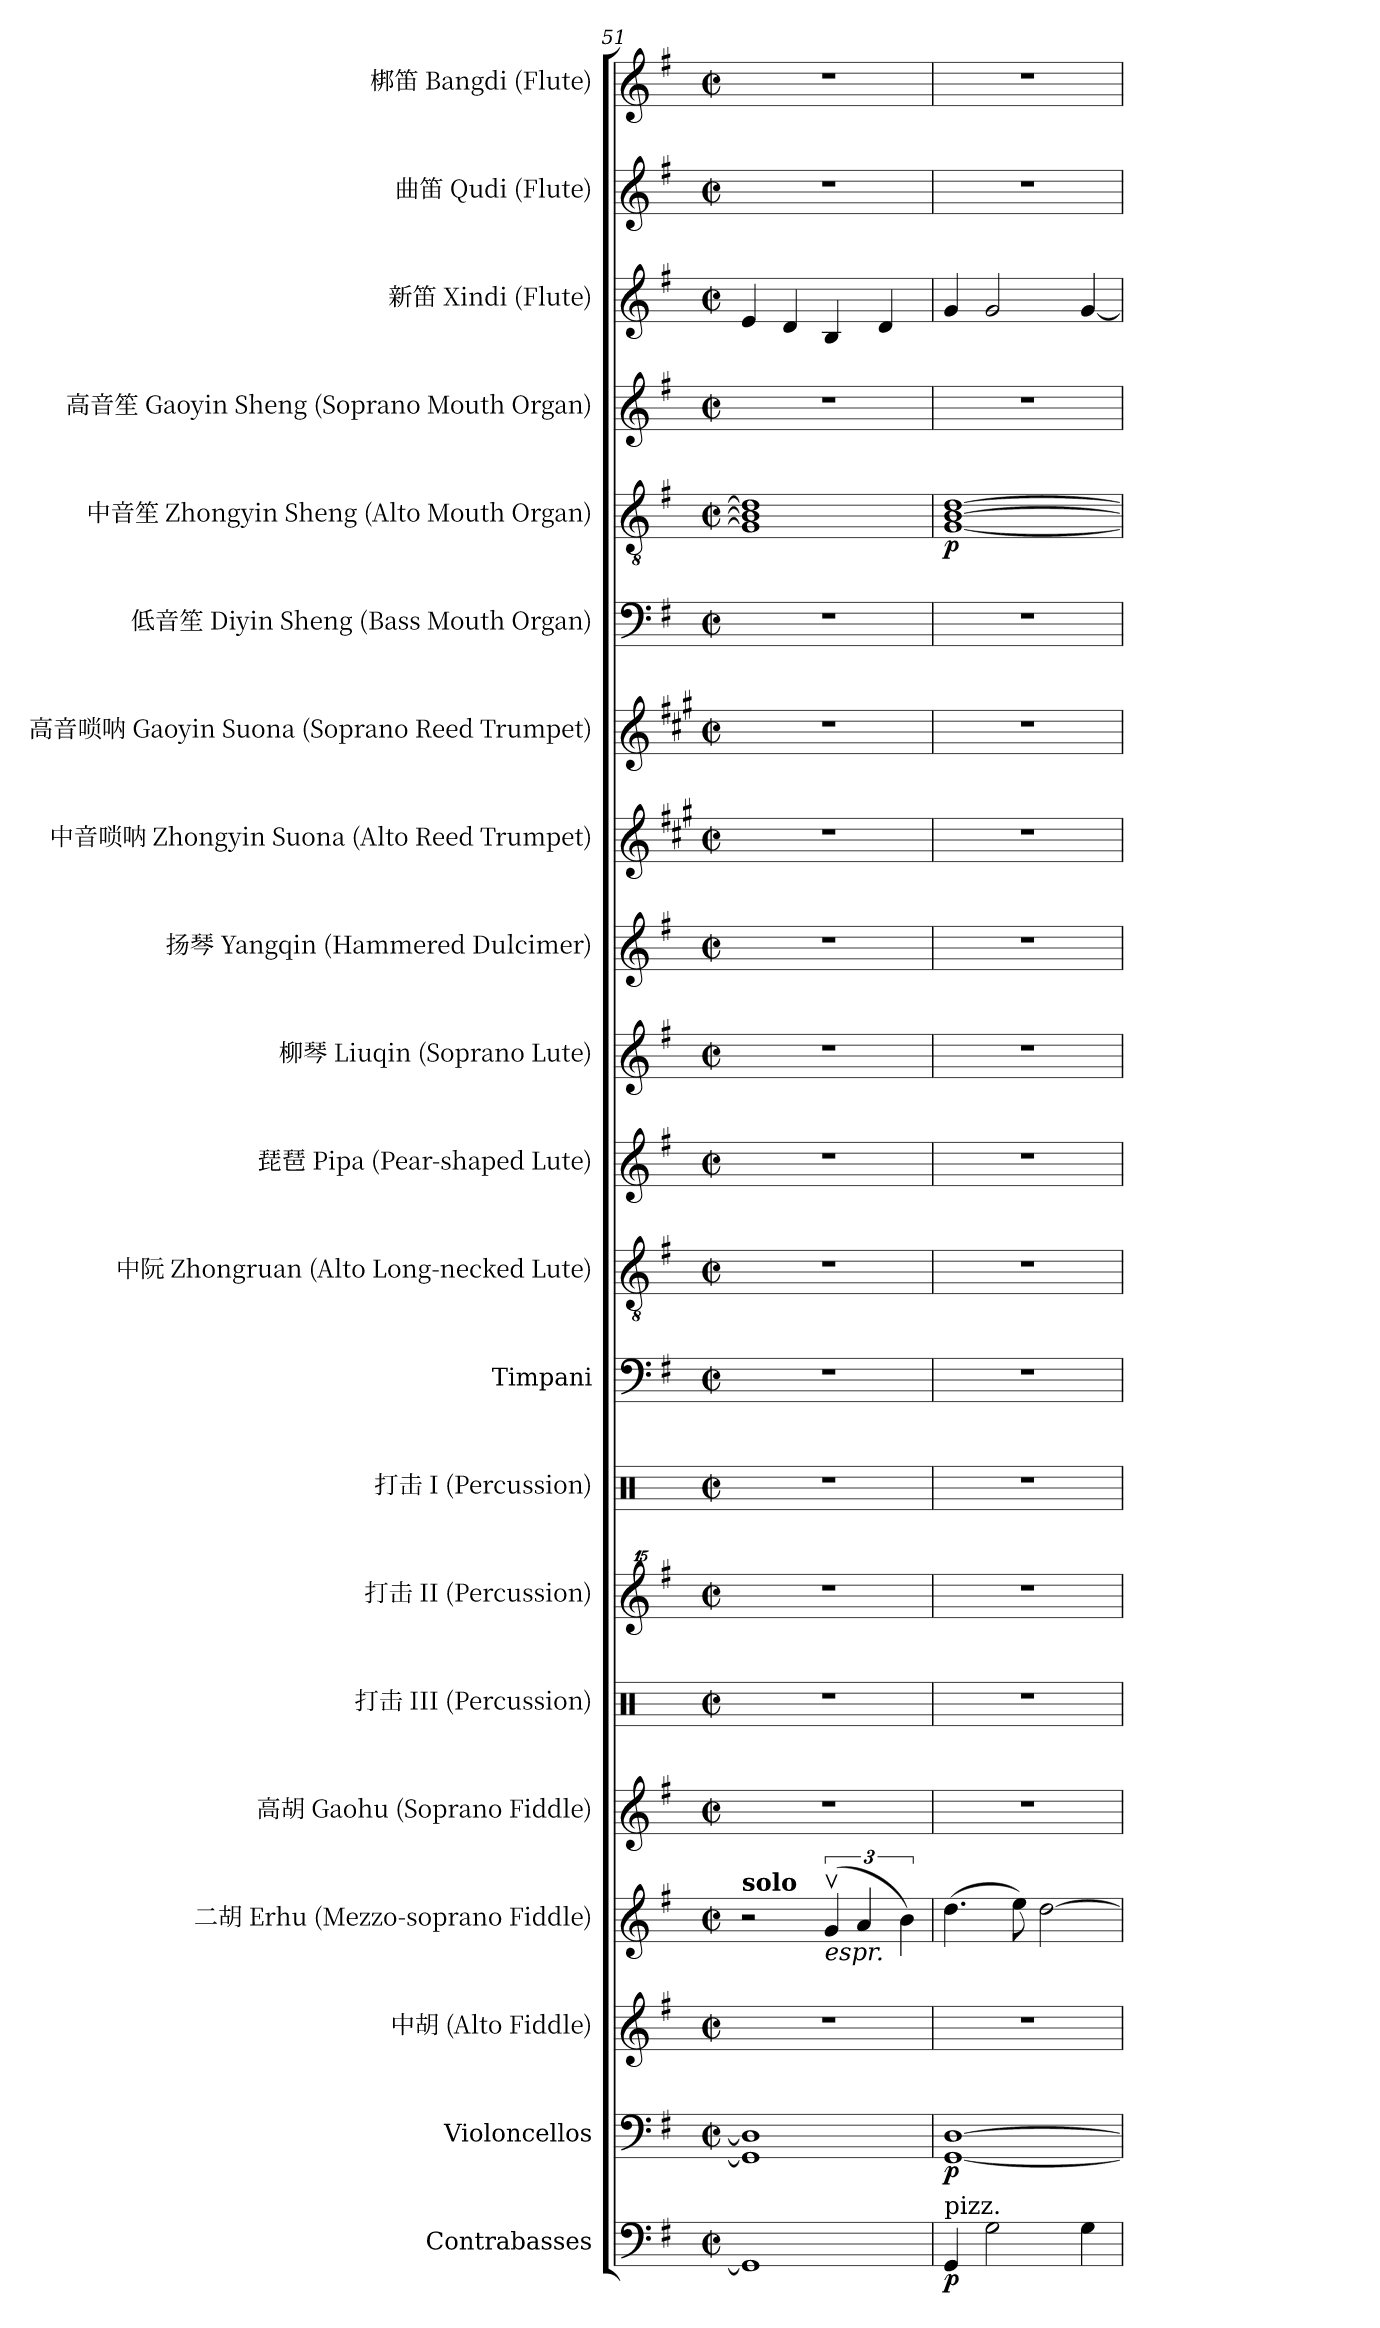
**kern	**dynam	**kern	**dynam	**kern	**kern	**dynam	**kern	**kern	**kern	**kern	**kern	**kern	**kern	**kern	**kern	**kern	**kern	**kern	**kern	**dynam	**kern	**kern	**kern	**kern
*part21	*part21	*part20	*part20	*part19	*part18	*part18	*part17	*part16	*part15	*part14	*part13	*part12	*part11	*part10	*part9	*part8	*part7	*part6	*part5	*part5	*part4	*part3	*part2	*part1
*staff21	*staff21	*staff20	*staff20	*staff19	*staff18	*staff18	*staff17	*staff16	*staff15	*staff14	*staff13	*staff12	*staff11	*staff10	*staff9	*staff8	*staff7	*staff6	*staff5	*staff5	*staff4	*staff3	*staff2	*staff1
*I"Contrabasses	*	*I"Violoncellos	*	*I"中胡 (Alto Fiddle)	*I"二胡 Erhu (Mezzo-soprano Fiddle)	*	*I"高胡 Gaohu (Soprano Fiddle)	*I"打击 III (Percussion)	*I"打击 II (Percussion)	*I"打击 I (Percussion)	*I"Timpani	*I"中阮 Zhongruan (Alto Long-necked Lute)	*I"琵琶 Pipa (Pear-shaped Lute)	*I"柳琴 Liuqin (Soprano Lute)	*I"扬琴 Yangqin  (Hammered Dulcimer)	*I"中音唢呐 Zhongyin Suona (Alto Reed Trumpet)	*I"高音唢呐 Gaoyin Suona (Soprano Reed Trumpet)	*I"低音笙 Diyin Sheng (Bass Mouth Organ)	*I"中音笙 Zhongyin Sheng (Alto Mouth Organ)	*	*I"高音笙 Gaoyin Sheng (Soprano Mouth Organ)	*I"新笛 Xindi (Flute)	*I"曲笛 Qudi (Flute)	*I"梆笛 Bangdi (Flute)
*I'Cbs.	*	*I'Vcs.	*	*	*	*	*	*I'打击 III	*I'打击 II	*I'打击 I	*I'Timp.	*	*	*	*	*	*	*	*	*	*	*	*	*
*clefF4	*	*clefF4	*	*clefG2	*clefG2	*	*clefG2	*clefX	*clefG^^2	*clefX	*clefF4	*clefGv2	*clefG2	*clefG2	*clefG2	*clefG2	*clefG2	*clefF4	*clefGv2	*	*clefG2	*clefG2	*clefG2	*clefG2
*	*	*	*	*	*	*	*	*	*	*	*	*	*ITrd7c12	*	*	*ITrd1c2	*ITrd1c2	*	*	*	*	*	*	*
*k[f#]	*	*k[f#]	*	*k[f#]	*k[f#]	*	*k[f#]	*k[]	*k[f#]	*k[]	*k[f#]	*k[f#]	*k[f#]	*k[f#]	*k[f#]	*k[f#]	*k[f#]	*k[f#]	*k[f#]	*	*k[f#]	*k[f#]	*k[f#]	*k[f#]
*M2/2	*	*M2/2	*	*M2/2	*M2/2	*	*M2/2	*M2/2	*M2/2	*M2/2	*M2/2	*M2/2	*M2/2	*M2/2	*M2/2	*M2/2	*M2/2	*M2/2	*M2/2	*	*M2/2	*M2/2	*M2/2	*M2/2
*met(c|)	*	*met(c|)	*	*met(c|)	*met(c|)	*	*met(c|)	*met(c|)	*met(c|)	*met(c|)	*met(c|)	*met(c|)	*met(c|)	*met(c|)	*met(c|)	*met(c|)	*met(c|)	*met(c|)	*met(c|)	*	*met(c|)	*met(c|)	*met(c|)	*met(c|)
=51	=51	=51	=51	=51	=51	=51	=51	=51	=51	=51	=51	=51	=51	=51	=51	=51	=51	=51	=51	=51	=51	=51	=51	=51
!	!	!	!	!	!LO:TX:a:B:t=solo	!	!	!	!	!	!	!	!	!	!	!	!	!	!	!	!	!	!	!
1GG]	.	1GG] 1D]	.	1r	2r	.	1r	1r	1r	1r	1r	1r	1r	1r	1r	1r	1r	1r	1G] 1B] 1d]	.	1r	4e/	1r	1r
.	.	.	.	.	.	.	.	.	.	.	.	.	.	.	.	.	.	.	.	.	.	4d/	.	.
!	!	!	!	!	!LO:TX:b:i:t=espr.	!	!	!	!	!	!	!	!	!	!	!	!	!	!	!	!	!	!	!
!	!	!	!	!	!	!LO:DY:b	!	!	!	!	!	!	!	!	!	!	!	!	!	!	!	!	!	!
!	!	!	!	!	!	!LO:DY:n=1:b	!	!	!	!	!	!	!	!	!	!	!	!	!	!	!	!	!	!
.	.	.	.	.	(6gv/	mp mf	.	.	.	.	.	.	.	.	.	.	.	.	.	.	.	4B/	.	.
.	.	.	.	.	6a/	.	.	.	.	.	.	.	.	.	.	.	.	.	.	.	.	.	.	.
.	.	.	.	.	.	.	.	.	.	.	.	.	.	.	.	.	.	.	.	.	.	4d/	.	.
.	.	.	.	.	6b\)	.	.	.	.	.	.	.	.	.	.	.	.	.	.	.	.	.	.	.
=52	=52	=52	=52	=52	=52	=52	=52	=52	=52	=52	=52	=52	=52	=52	=52	=52	=52	=52	=52	=52	=52	=52	=52	=52
!LO:TX:a:t=pizz.	!	!	!	!	!	!	!	!	!	!	!	!	!	!	!	!	!	!	!	!	!	!	!	!
!	!LO:DY:b	!	!LO:DY:b	!	!	!	!	!	!	!	!	!	!	!	!	!	!	!	!	!LO:DY:b	!	!	!	!
4GG/	p	[1GG [1D	p	1r	(4.dd\	.	1r	1r	1r	1r	1r	1r	1r	1r	1r	1r	1r	1r	[1G [1B [1d	p	1r	4g/	1r	1r
2G\	.	.	.	.	.	.	.	.	.	.	.	.	.	.	.	.	.	.	.	.	.	2g/	.	.
.	.	.	.	.	8ee\)	.	.	.	.	.	.	.	.	.	.	.	.	.	.	.	.	.	.	.
.	.	.	.	.	[2dd\	.	.	.	.	.	.	.	.	.	.	.	.	.	.	.	.	.	.	.
4G\	.	.	.	.	.	.	.	.	.	.	.	.	.	.	.	.	.	.	.	.	.	[4g/	.	.
=	=	=	=	=	=	=	=	=	=	=	=	=	=	=	=	=	=	=	=	=	=	=	=	=
*-	*-	*-	*-	*-	*-	*-	*-	*-	*-	*-	*-	*-	*-	*-	*-	*-	*-	*-	*-	*-	*-	*-	*-	*-
